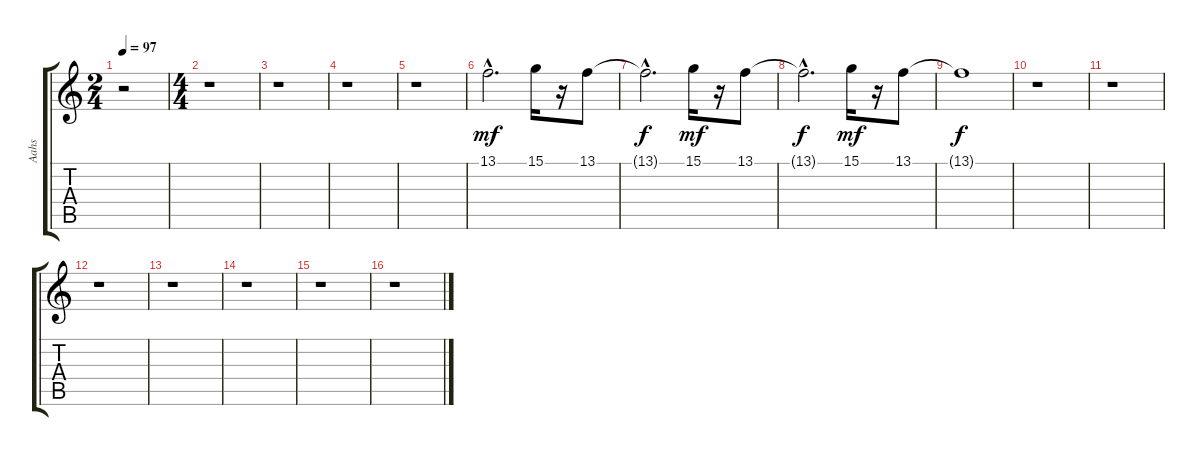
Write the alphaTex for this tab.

\track ("Aahs" "Aahs") {instrument choiraahs}
\staff {score tabs}
\tuning (E4 B3 G3 D3 A2 E2) {hide}
\ts (2 4)
\tempo 97
\clef g2
\ks c
r.2{dy mf instrument choiraahs} |
\ts (4 4)
r.1 |
r.1 |
r.1 |
r.1 |
13.1{hac}.2{d} 15.1.16 r.16 13.1.8 |
13.1{hac t}.2{d dy f} 15.1.16{dy mf} r.16 13.1.8 |
13.1{hac t}.2{d dy f} 15.1.16{dy mf} r.16 13.1.8 |
13.1{t}.1{dy f} |
r.1 |
r.1 |
r.1 |
r.1 |
r.1 |
r.1 |
r.1
